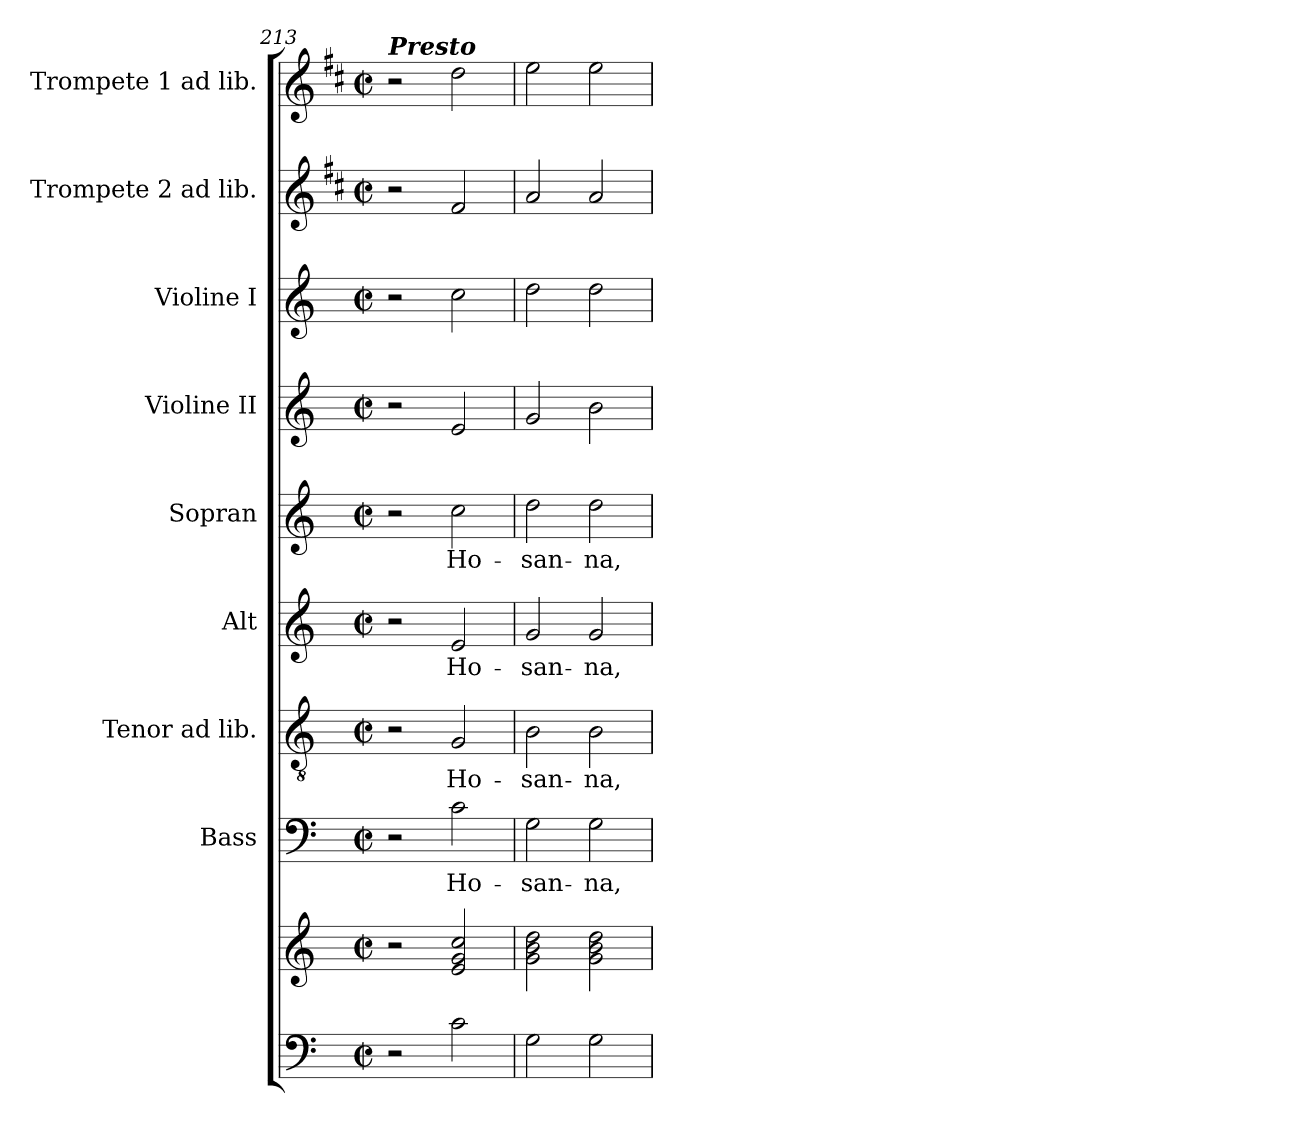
**kern	**kern	**kern	**text	**kern	**text	**kern	**text	**kern	**text	**kern	**kern	**kern	**kern
*part9	*part9	*part8	*part8	*part7	*part7	*part6	*part6	*part5	*part5	*part4	*part3	*part2	*part1
*staff10	*staff9	*staff8	*staff8	*staff7	*staff7	*staff6	*staff6	*staff5	*staff5	*staff4	*staff3	*staff2	*staff1
*	*	*I"Bass	*	*I"Tenor ad lib.	*	*I"Alt	*	*I"Sopran	*	*I"Violine II	*I"Violine I	*I"Trompete 2 ad lib.	*I"Trompete 1 ad lib.
*	*	*I'B.	*	*I'T.	*	*I'A.	*	*I'S.	*	*I'Vl. II	*I'Vl. I	*I'Trp. 2	*I'Trp. 1
*clefF4	*clefG2	*clefF4	*	*clefGv2	*	*clefG2	*	*clefG2	*	*clefG2	*clefG2	*clefG2	*clefG2
*	*	*	*	*	*	*	*	*	*	*	*	*ITrd1c2	*ITrd1c2
*k[]	*k[]	*k[]	*	*k[]	*	*k[]	*	*k[]	*	*k[]	*k[]	*k[]	*k[]
*C:	*C:	*C:	*	*C:	*	*C:	*	*C:	*	*C:	*C:	*C:	*C:
*M2/2	*M2/2	*M2/2	*	*M2/2	*	*M2/2	*	*M2/2	*	*M2/2	*M2/2	*M2/2	*M2/2
*met(c|)	*met(c|)	*met(c|)	*	*met(c|)	*	*met(c|)	*	*met(c|)	*	*met(c|)	*met(c|)	*met(c|)	*met(c|)
=213	=213	=213	=213	=213	=213	=213	=213	=213	=213	=213	=213	=213	=213
!	!	!	!	!	!	!	!	!	!	!	!	!	!LO:TX:a:Bi:t=Presto
2r	2r	2r	.	2r	.	2r	.	2r	.	2r	2r	2r	2r
!	!	!	!LO:LY:b	!	!LO:LY:b	!	!LO:LY:b	!	!LO:LY:b	!	!	!	!
2c\	2e/ 2g/ 2cc/	2c\	Ho-	2G/	Ho-	2e/	Ho-	2cc\	Ho-	2e/	2cc\	2e/	2cc\
=214	=214	=214	=214	=214	=214	=214	=214	=214	=214	=214	=214	=214	=214
!	!	!	!LO:LY:b	!	!LO:LY:b	!	!LO:LY:b	!	!LO:LY:b	!	!	!	!
2G\	2g\ 2b\ 2dd\	2G\	-san-	2B\	-san-	2g/	-san-	2dd\	-san-	2g/	2dd\	2g/	2dd\
!	!	!	!LO:LY:b	!	!LO:LY:b	!	!LO:LY:b	!	!LO:LY:b	!	!	!	!
2G\	2g\ 2b\ 2dd\	2G\	-na,	2B\	-na,	2g/	-na,	2dd\	-na,	2b\	2dd\	2g/	2dd\
=	=	=	=	=	=	=	=	=	=	=	=	=	=
*-	*-	*-	*-	*-	*-	*-	*-	*-	*-	*-	*-	*-	*-
